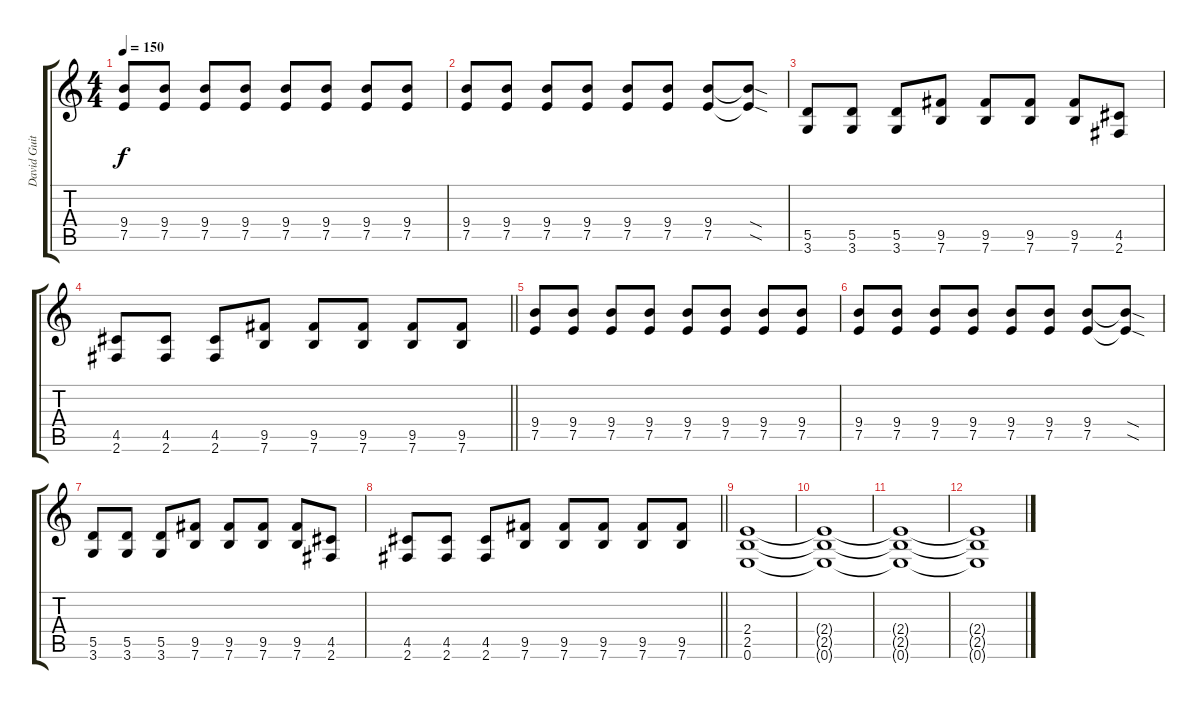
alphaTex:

\track ("David Guitar" "David Guit") {instrument overdrivenguitar}
\staff {score tabs}
\tuning (E4 B3 G3 D3 A2 E2) {hide}
\ts (4 4)
\tempo 150
\clef g2
\ks c
(9.4 7.5).8{dy f} (9.4 7.5).8 (9.4 7.5).8 (9.4 7.5).8 (9.4 7.5).8 (9.4 7.5).8 (9.4 7.5).8 (9.4 7.5).8 |
(9.4 7.5).8 (9.4 7.5).8 (9.4 7.5).8 (9.4 7.5).8 (9.4 7.5).8 (9.4 7.5).8 (9.4 7.5).8 (9.4{sod t} 7.5{sod t}).8 |
(5.5 3.6).8 (5.5 3.6).8 (5.5 3.6).8 (9.5 7.6).8 (9.5 7.6).8 (9.5 7.6).8 (9.5 7.6).8 (4.5 2.6).8 |
\barLineRight lightlight
(4.5 2.6).8 (4.5 2.6).8 (4.5 2.6).8 (9.5 7.6).8 (9.5 7.6).8 (9.5 7.6).8 (9.5 7.6).8 (9.5 7.6).8 |
(9.4 7.5).8 (9.4 7.5).8 (9.4 7.5).8 (9.4 7.5).8 (9.4 7.5).8 (9.4 7.5).8 (9.4 7.5).8 (9.4 7.5).8 |
(9.4 7.5).8 (9.4 7.5).8 (9.4 7.5).8 (9.4 7.5).8 (9.4 7.5).8 (9.4 7.5).8 (9.4 7.5).8 (9.4{sod t} 7.5{sod t}).8 |
(5.5 3.6).8 (5.5 3.6).8 (5.5 3.6).8 (9.5 7.6).8 (9.5 7.6).8 (9.5 7.6).8 (9.5 7.6).8 (4.5 2.6).8 |
\barLineRight lightlight
(4.5 2.6).8 (4.5 2.6).8 (4.5 2.6).8 (9.5 7.6).8 (9.5 7.6).8 (9.5 7.6).8 (9.5 7.6).8 (9.5 7.6).8 |
(2.4 2.5 0.6).1 |
(2.4{t} 2.5{t} 0.6{t}).1 |
(2.4{t} 2.5{t} 0.6{t}).1 |
(2.4{t} 2.5{t} 0.6{t}).1
